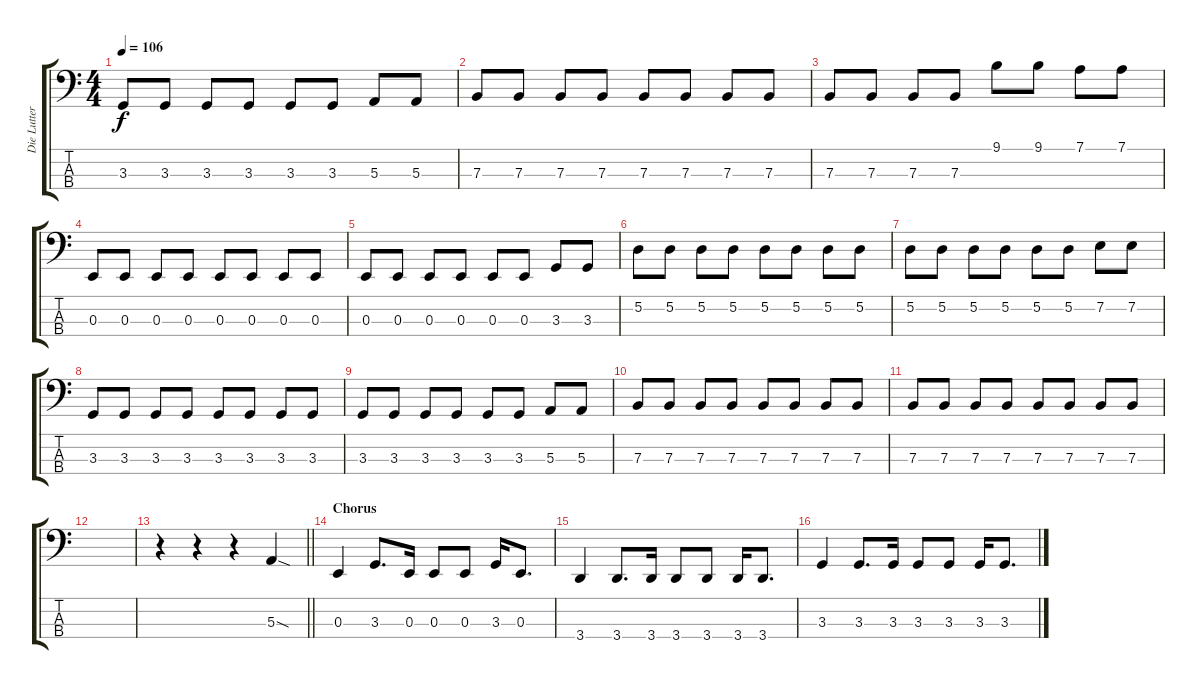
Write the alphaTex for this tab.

\track ("Die Lutter" "Die Lutter") {instrument electricbasspick}
\staff {score tabs}
\tuning (D2 A1 E1 B0) {hide}
\ts (4 4)
\tempo 106
\clef f4
\ks c
3.3.8{dy f} 3.3.8 3.3.8 3.3.8 3.3.8 3.3.8 5.3.8 5.3.8 |
7.3.8 7.3.8 7.3.8 7.3.8 7.3.8 7.3.8 7.3.8 7.3.8 |
7.3.8 7.3.8 7.3.8 7.3.8 9.1.8 9.1.8 7.1.8 7.1.8 |
0.3.8 0.3.8 0.3.8 0.3.8 0.3.8 0.3.8 0.3.8 0.3.8 |
0.3.8 0.3.8 0.3.8 0.3.8 0.3.8 0.3.8 3.3.8 3.3.8 |
5.2.8 5.2.8 5.2.8 5.2.8 5.2.8 5.2.8 5.2.8 5.2.8 |
5.2.8 5.2.8 5.2.8 5.2.8 5.2.8 5.2.8 7.2.8 7.2.8 |
3.3.8 3.3.8 3.3.8 3.3.8 3.3.8 3.3.8 3.3.8 3.3.8 |
3.3.8 3.3.8 3.3.8 3.3.8 3.3.8 3.3.8 5.3.8 5.3.8 |
7.3.8 7.3.8 7.3.8 7.3.8 7.3.8 7.3.8 7.3.8 7.3.8 |
7.3.8 7.3.8 7.3.8 7.3.8 7.3.8 7.3.8 7.3.8 7.3.8 |
|
\barLineRight lightlight
r.4 r.4 r.4 5.3{sod}.4 |
\section ("" "Chorus")
0.3.4 3.3.8{d} 0.3.16 0.3.8 0.3.8 3.3.16 0.3.8{d} |
3.4.4 3.4.8{d} 3.4.16 3.4.8 3.4.8 3.4.16 3.4.8{d} |
3.3.4 3.3.8{d} 3.3.16 3.3.8 3.3.8 3.3.16 3.3.8{d}
